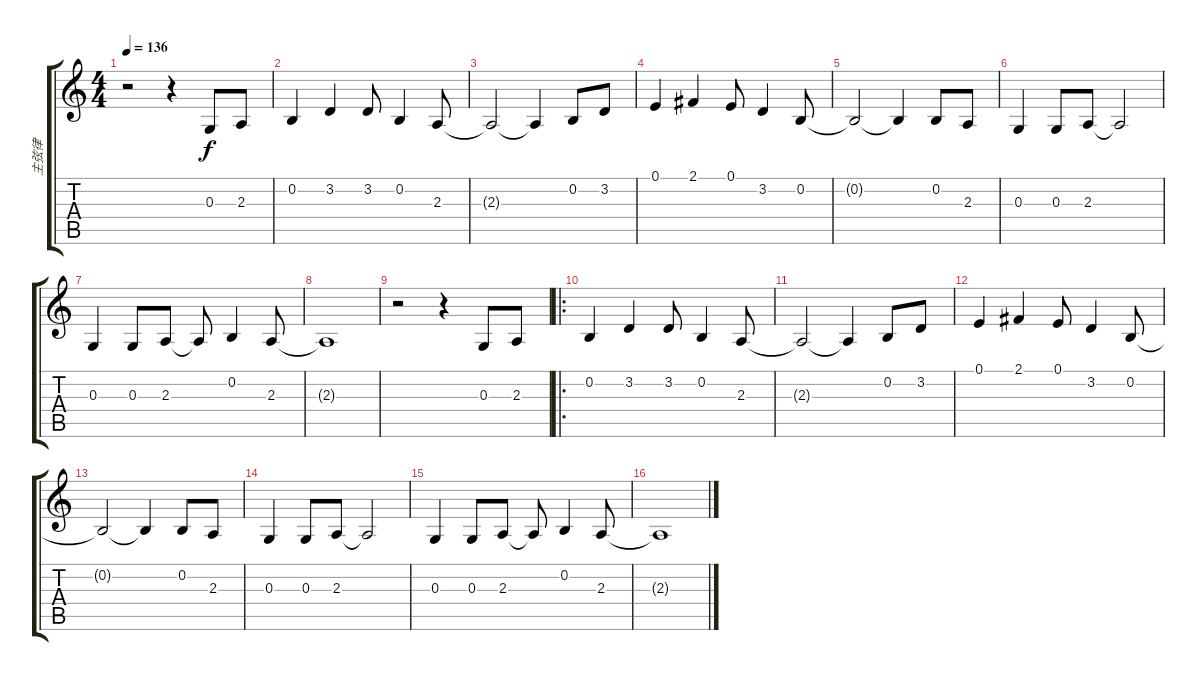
\track ("主弦律" "主弦律") {instrument tenorsax}
\staff {score tabs}
\tuning (E4 B3 G3 D3 A2 E2) {hide}
\ts (4 4)
\tempo 136
\clef g2
\ks c
r.2{dy f} r.4 0.3.8 2.3.8 |
0.2.4 3.2.4 3.2.8 0.2.4 2.3.8 |
2.3{t}.2 2.3{t}.4 0.2.8 3.2.8 |
0.1.4 2.1.4 0.1.8 3.2.4 0.2.8 |
0.2{t}.2 0.2{t}.4 0.2.8 2.3.8 |
0.3.4 0.3.8 2.3.8 2.3{t}.2 |
0.3.4 0.3.8 2.3.8 2.3{t}.8 0.2.4 2.3.8 |
2.3{t}.1 |
r.2 r.4 0.3.8 2.3.8 |
\ro
0.2.4 3.2.4 3.2.8 0.2.4 2.3.8 |
2.3{t}.2 2.3{t}.4 0.2.8 3.2.8 |
0.1.4 2.1.4 0.1.8 3.2.4 0.2.8 |
0.2{t}.2 0.2{t}.4 0.2.8 2.3.8 |
0.3.4 0.3.8 2.3.8 2.3{t}.2 |
0.3.4 0.3.8 2.3.8 2.3{t}.8 0.2.4 2.3.8 |
2.3{t}.1
